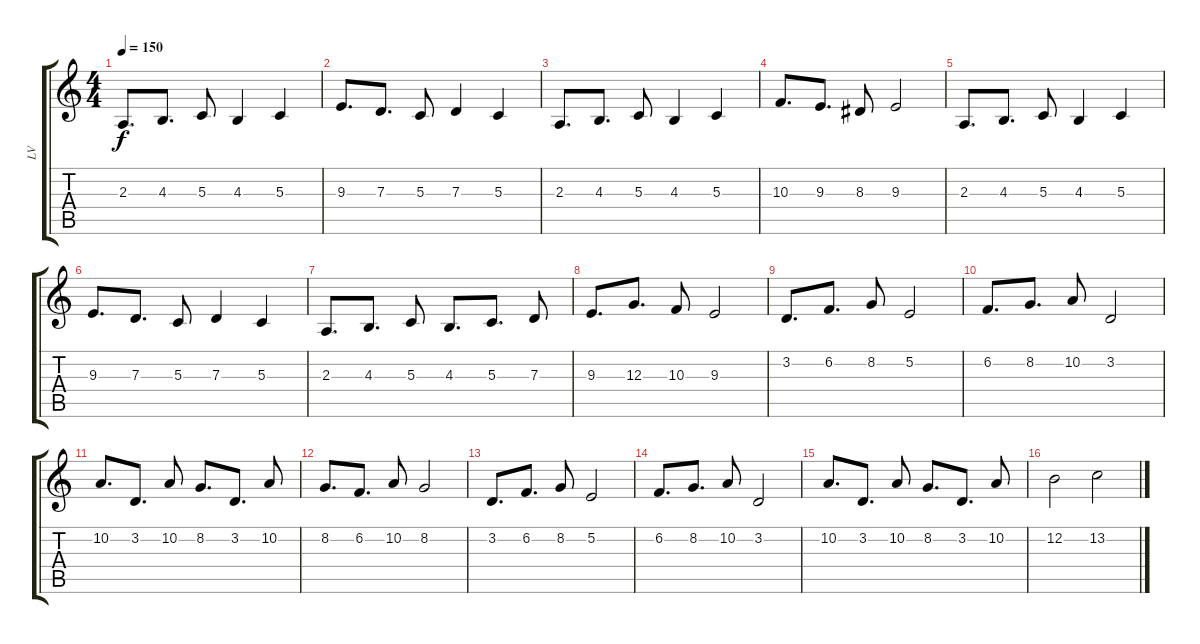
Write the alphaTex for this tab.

\track ("LV" "LV") {instrument lead2sawtooth}
\staff {score tabs}
\tuning (E4 B3 G3 D3 A2 D2) {hide}
\ts (4 4)
\tempo 150
\clef g2
\ks c
2.3.8{d dy f} 4.3.8{d} 5.3.8 4.3.4 5.3.4 |
9.3.8{d} 7.3.8{d} 5.3.8 7.3.4 5.3.4 |
2.3.8{d} 4.3.8{d} 5.3.8 4.3.4 5.3.4 |
10.3.8{d} 9.3.8{d} 8.3.8 9.3.2 |
2.3.8{d} 4.3.8{d} 5.3.8 4.3.4 5.3.4 |
9.3.8{d} 7.3.8{d} 5.3.8 7.3.4 5.3.4 |
2.3.8{d} 4.3.8{d} 5.3.8 4.3.8{d} 5.3.8{d} 7.3.8 |
9.3.8{d} 12.3.8{d} 10.3.8 9.3.2 |
3.2.8{d} 6.2.8{d} 8.2.8 5.2.2 |
6.2.8{d} 8.2.8{d} 10.2.8 3.2.2 |
10.2.8{d} 3.2.8{d} 10.2.8 8.2.8{d} 3.2.8{d} 10.2.8 |
8.2.8{d} 6.2.8{d} 10.2.8 8.2.2 |
3.2.8{d} 6.2.8{d} 8.2.8 5.2.2 |
6.2.8{d} 8.2.8{d} 10.2.8 3.2.2 |
10.2.8{d} 3.2.8{d} 10.2.8 8.2.8{d} 3.2.8{d} 10.2.8 |
12.2.2 13.2.2
